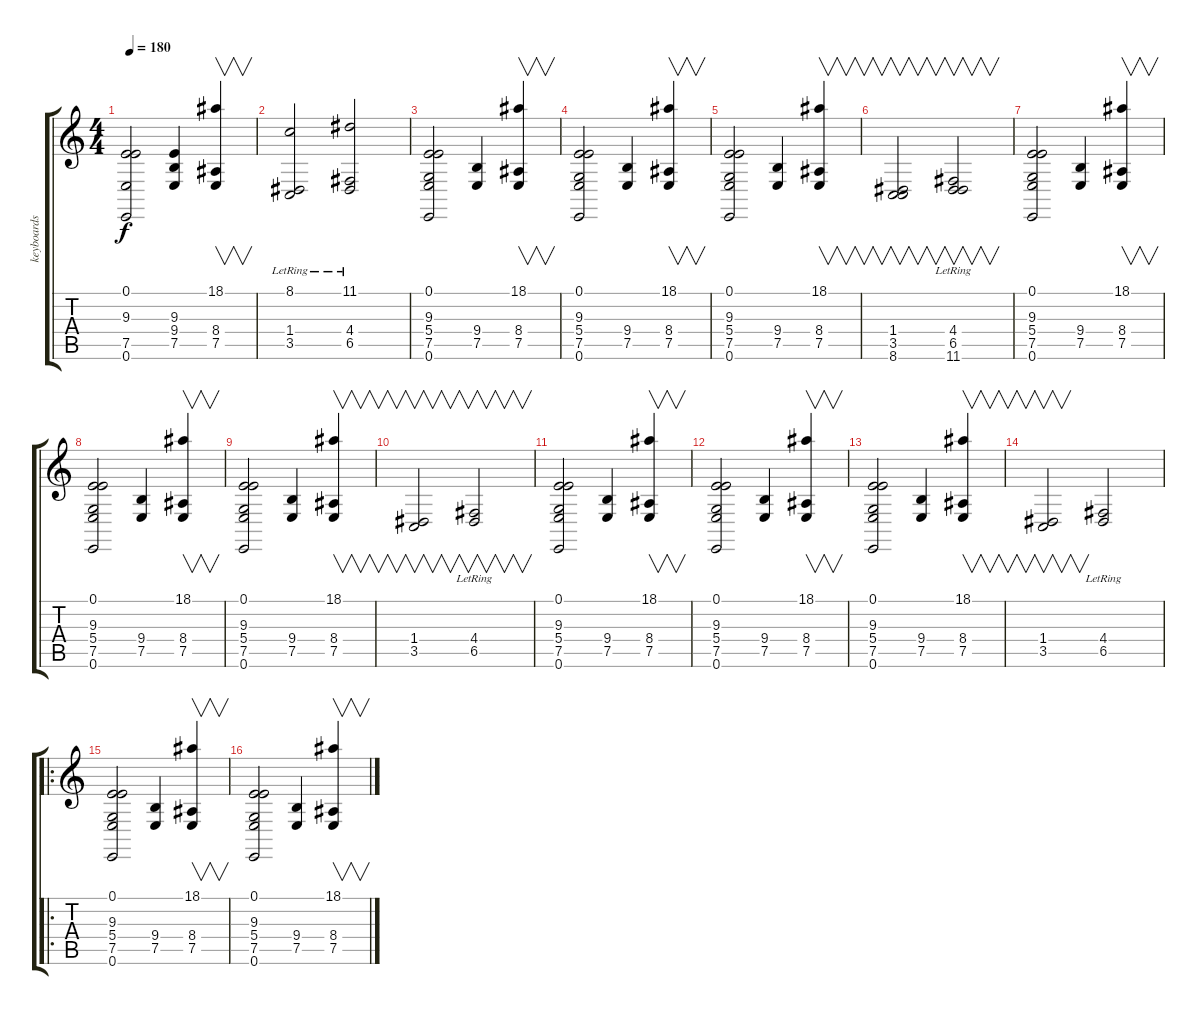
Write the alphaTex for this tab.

\track ("keyboards" "keyboards") {instrument choiraahs}
\staff {score tabs}
\tuning (E4 B3 G3 D3 A2 E2) {hide}
\ts (4 4)
\tempo 180
\clef g2
\ks c
(0.1 9.3 7.5 0.6).2{dy f volume 13 instrument stringensemble1} (9.3 9.4 7.5).4 (18.1 8.4 7.5).4{v} |
(8.1 1.4{lr} 3.5{lr}).2 (11.1 4.4{lr} 6.5{lr}).2 |
(0.1 9.3 5.4 7.5 0.6).2{volume 14 instrument stringensemble1} (9.4 7.5).4 (18.1 8.4 7.5).4{v} |
(0.1 9.3 5.4 7.5 0.6).2{volume 15 instrument stringensemble1} (9.4 7.5).4 (18.1 8.4 7.5).4{v} |
(0.1 9.3 5.4 7.5 0.6).2{volume 16 instrument stringensemble1} (9.4 7.5).4 (18.1 8.4 7.5).4{v} |
(1.4 3.5 8.6).2{v} (4.4{lr} 6.5{lr} 11.6).2{v} |
(0.1 9.3 5.4 7.5 0.6).2{volume 14 instrument stringensemble1} (9.4 7.5).4 (18.1 8.4 7.5).4{v} |
(0.1 9.3 5.4 7.5 0.6).2{volume 15 instrument stringensemble1} (9.4 7.5).4 (18.1 8.4 7.5).4{v} |
(0.1 9.3 5.4 7.5 0.6).2{volume 16 instrument stringensemble1} (9.4 7.5).4 (18.1 8.4 7.5).4{v} |
(1.4 3.5).2{v} (4.4{lr} 6.5{lr}).2{v} |
(0.1 9.3 5.4 7.5 0.6).2{volume 14 instrument stringensemble1} (9.4 7.5).4 (18.1 8.4 7.5).4{v} |
(0.1 9.3 5.4 7.5 0.6).2{volume 15 instrument stringensemble1} (9.4 7.5).4 (18.1 8.4 7.5).4{v} |
(0.1 9.3 5.4 7.5 0.6).2{volume 16 instrument stringensemble1} (9.4 7.5).4 (18.1 8.4 7.5).4{v} |
(1.4 3.5).2{v} (4.4 6.5{lr}).2 |
\ro
(0.1 9.3 5.4 7.5 0.6).2{volume 14 instrument stringensemble1} (9.4 7.5).4 (18.1 8.4 7.5).4{v} |
(0.1 9.3 5.4 7.5 0.6).2{volume 15 instrument stringensemble1} (9.4 7.5).4 (18.1 8.4 7.5).4{v}
